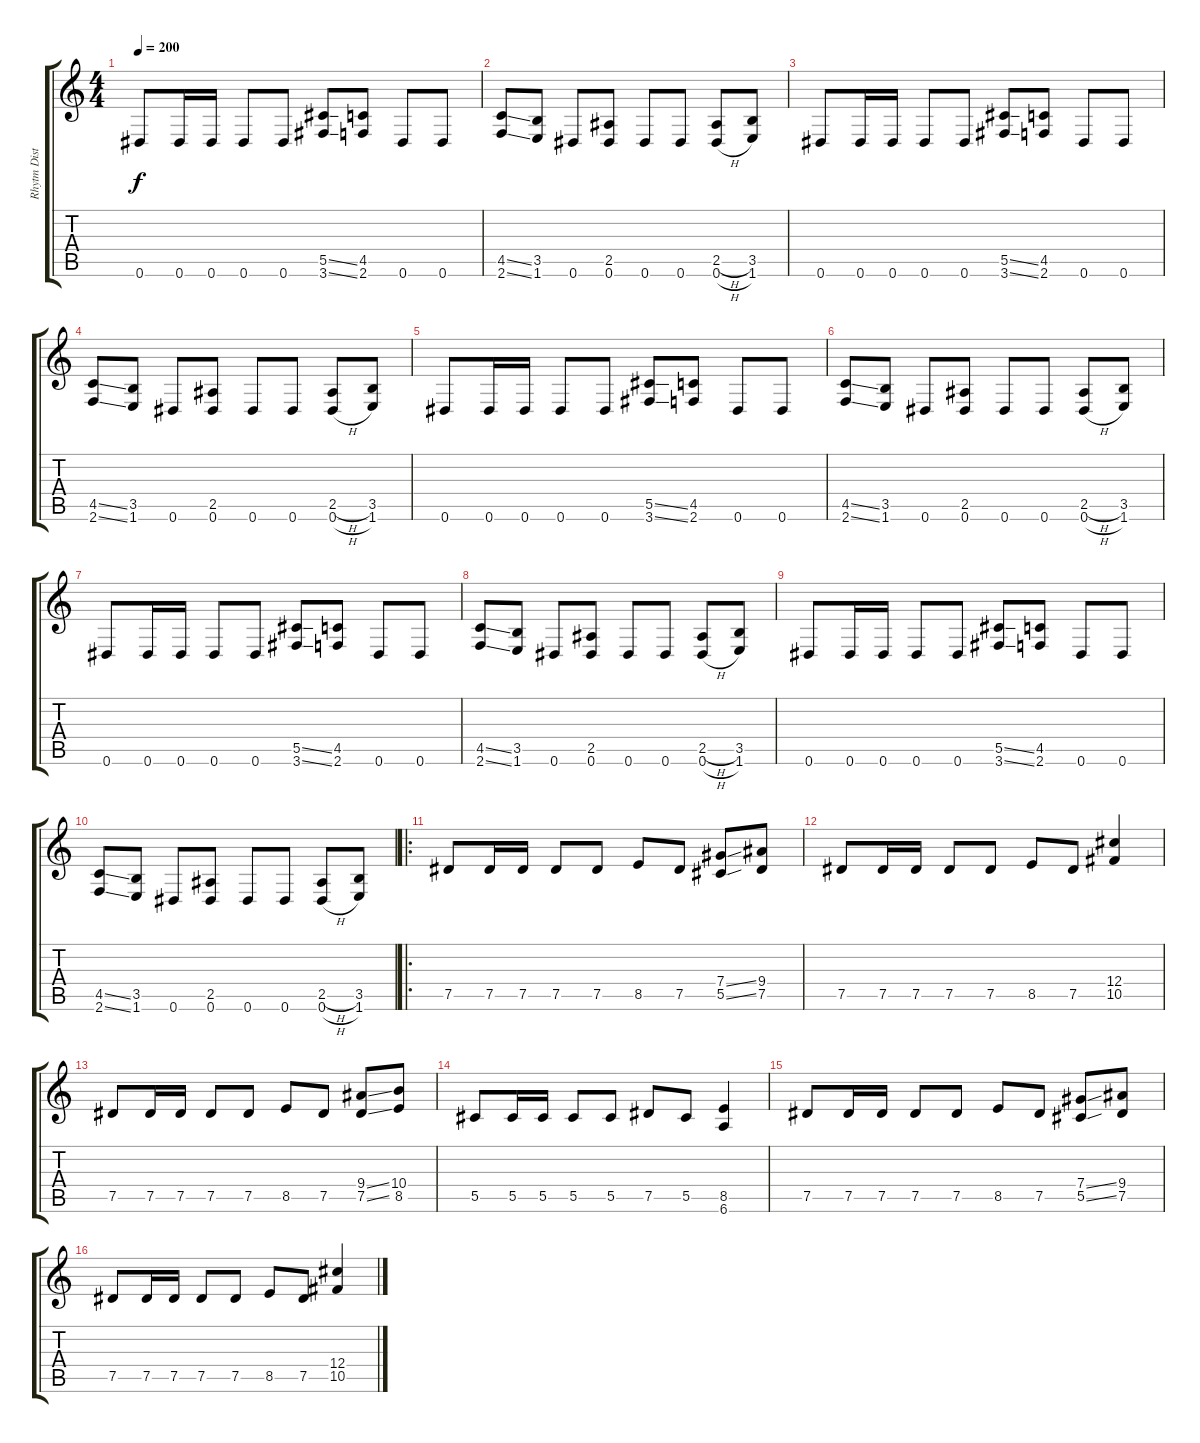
\track ("Rhytm Distortion" "Rhytm Dist") {instrument overdrivenguitar}
\staff {score tabs}
\tuning (Eb4 Bb3 Gb3 Db3 Ab2 Eb2) {hide}
\ts (4 4)
\tempo 200
\clef g2
\ks c
0.6.8{dy f} 0.6.16 0.6.16 0.6.8 0.6.8 (5.5{ss} 3.6{ss}).8 (4.5 2.6).8 0.6.8 0.6.8 |
(4.5{ss} 2.6{ss}).8 (3.5 1.6).8 0.6.8 (2.5 0.6).8 0.6.8 0.6.8 (2.5{h} 0.6{h}).8 (3.5 1.6).8 |
0.6.8 0.6.16 0.6.16 0.6.8 0.6.8 (5.5{ss} 3.6{ss}).8 (4.5 2.6).8 0.6.8 0.6.8 |
(4.5{ss} 2.6{ss}).8 (3.5 1.6).8 0.6.8 (2.5 0.6).8 0.6.8 0.6.8 (2.5{h} 0.6{h}).8 (3.5 1.6).8 |
0.6.8 0.6.16 0.6.16 0.6.8 0.6.8 (5.5{ss} 3.6{ss}).8 (4.5 2.6).8 0.6.8 0.6.8 |
(4.5{ss} 2.6{ss}).8 (3.5 1.6).8 0.6.8 (2.5 0.6).8 0.6.8 0.6.8 (2.5{h} 0.6{h}).8 (3.5 1.6).8 |
0.6.8 0.6.16 0.6.16 0.6.8 0.6.8 (5.5{ss} 3.6{ss}).8 (4.5 2.6).8 0.6.8 0.6.8 |
(4.5{ss} 2.6{ss}).8 (3.5 1.6).8 0.6.8 (2.5 0.6).8 0.6.8 0.6.8 (2.5{h} 0.6{h}).8 (3.5 1.6).8 |
0.6.8 0.6.16 0.6.16 0.6.8 0.6.8 (5.5{ss} 3.6{ss}).8 (4.5 2.6).8 0.6.8 0.6.8 |
(4.5{ss} 2.6{ss}).8 (3.5 1.6).8 0.6.8 (2.5 0.6).8 0.6.8 0.6.8 (2.5{h} 0.6{h}).8 (3.5 1.6).8 |
\ro
7.5.8 7.5.16 7.5.16 7.5.8 7.5.8 8.5.8 7.5.8 (7.4{ss} 5.5{ss}).8 (9.4 7.5).8 |
7.5.8 7.5.16 7.5.16 7.5.8 7.5.8 8.5.8 7.5.8 (12.4 10.5).4 |
7.5.8 7.5.16 7.5.16 7.5.8 7.5.8 8.5.8 7.5.8 (9.4{ss} 7.5{ss}).8 (10.4 8.5).8 |
5.5.8 5.5.16 5.5.16 5.5.8 5.5.8 7.5.8 5.5.8 (8.5 6.6).4 |
7.5.8 7.5.16 7.5.16 7.5.8 7.5.8 8.5.8 7.5.8 (7.4{ss} 5.5{ss}).8 (9.4 7.5).8 |
7.5.8 7.5.16 7.5.16 7.5.8 7.5.8 8.5.8 7.5.8 (12.4 10.5).4
